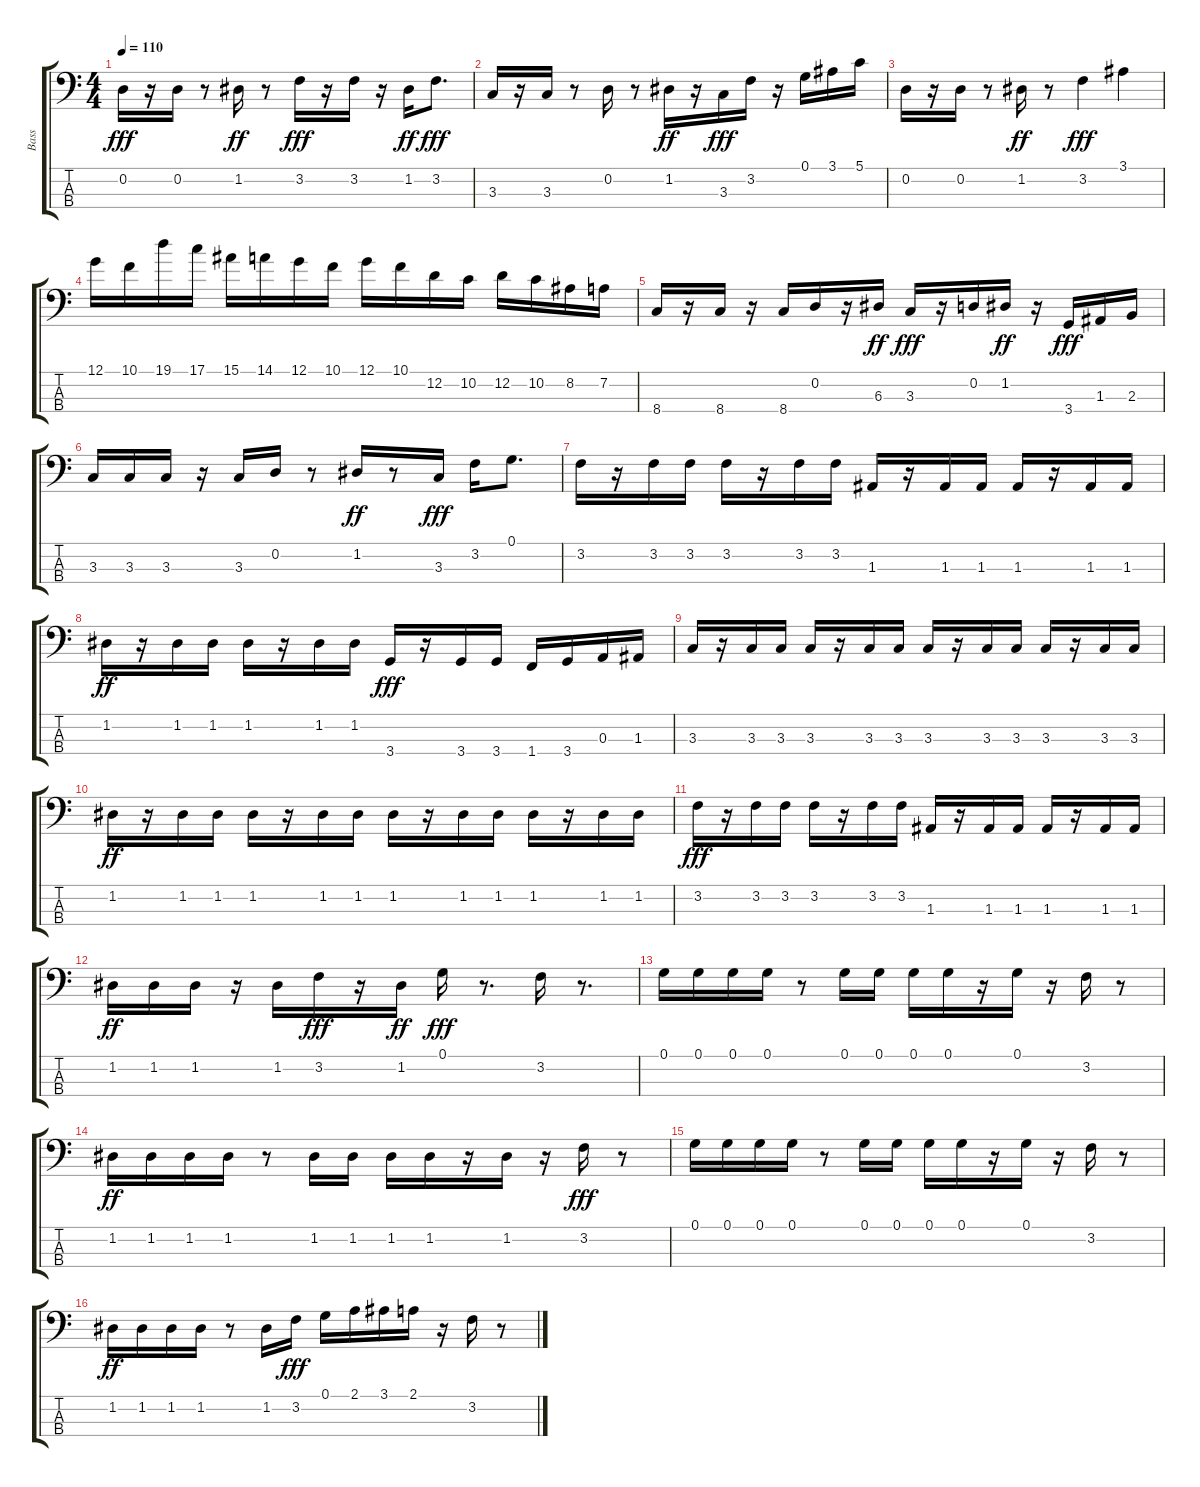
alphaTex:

\track ("Bass" "Bass") {instrument electricbassfinger}
\staff {score tabs}
\tuning (G2 D2 A1 E1) {hide}
\ts (4 4)
\tempo 110
\clef f4
\ks c
0.2.16{dy fff} r.16 0.2.16 r.8 1.2.16{dy ff} r.8 3.2.16{dy fff} r.16 3.2.16 r.16 1.2.16{dy ff} 3.2.8{d dy fff} |
3.3.16 r.16 3.3.16 r.8 0.2.16 r.8 1.2.16{dy ff} r.16 3.3.16{dy fff} 3.2.16 r.16 0.1.16 3.1.16 5.1.16 |
0.2.16 r.16 0.2.16 r.8 1.2.16{dy ff} r.8 3.2.4{dy fff} 3.1.4 |
12.1.16 10.1.16 19.1.16 17.1.16 15.1.16 14.1.16 12.1.16 10.1.16 12.1.16 10.1.16 12.2.16 10.2.16 12.2.16 10.2.16 8.2.16 7.2.16 |
8.4.16 r.16 8.4.16 r.16 8.4.16 0.2.16 r.16 6.3.16{dy ff} 3.3.16{dy fff} r.16 0.2.16 1.2.16{dy ff} r.16 3.4.16{dy fff} 1.3.16 2.3.16 |
3.3.16 3.3.16 3.3.16 r.16 3.3.16 0.2.16 r.8 1.2.16{dy ff} r.8 3.3.16{dy fff} 3.2.16 0.1.8{d} |
3.2.16 r.16 3.2.16 3.2.16 3.2.16 r.16 3.2.16 3.2.16 1.3.16 r.16 1.3.16 1.3.16 1.3.16 r.16 1.3.16 1.3.16 |
1.2.16{dy ff} r.16 1.2.16 1.2.16 1.2.16 r.16 1.2.16 1.2.16 3.4.16{dy fff} r.16 3.4.16 3.4.16 1.4.16 3.4.16 0.3.16 1.3.16 |
3.3.16 r.16 3.3.16 3.3.16 3.3.16 r.16 3.3.16 3.3.16 3.3.16 r.16{txt ""} 3.3.16 3.3.16 3.3.16 r.16 3.3.16 3.3.16 |
1.2.16{dy ff} r.16 1.2.16 1.2.16 1.2.16 r.16 1.2.16 1.2.16 1.2.16 r.16 1.2.16 1.2.16 1.2.16 r.16 1.2.16 1.2.16 |
3.2.16{dy fff} r.16 3.2.16 3.2.16 3.2.16 r.16 3.2.16 3.2.16 1.3.16 r.16 1.3.16 1.3.16 1.3.16 r.16 1.3.16 1.3.16 |
1.2.16{dy ff} 1.2.16 1.2.16 r.16 1.2.16 3.2.16{dy fff} r.16 1.2.16{dy ff} 0.1.16{dy fff} r.8{d} 3.2.16 r.8{d} |
0.1.16 0.1.16 0.1.16 0.1.16 r.8 0.1.16 0.1.16 0.1.16 0.1.16 r.16 0.1.16 r.16 3.2.16 r.8 |
1.2.16{dy ff} 1.2.16 1.2.16 1.2.16 r.8 1.2.16 1.2.16 1.2.16 1.2.16 r.16 1.2.16 r.16 3.2.16{dy fff} r.8 |
0.1.16 0.1.16 0.1.16 0.1.16 r.8 0.1.16 0.1.16 0.1.16 0.1.16 r.16 0.1.16 r.16 3.2.16 r.8 |
1.2.16{dy ff} 1.2.16 1.2.16 1.2.16 r.8 1.2.16 3.2.16{dy fff} 0.1.16 2.1.16 3.1.16 2.1.16 r.16 3.2.16 r.8
